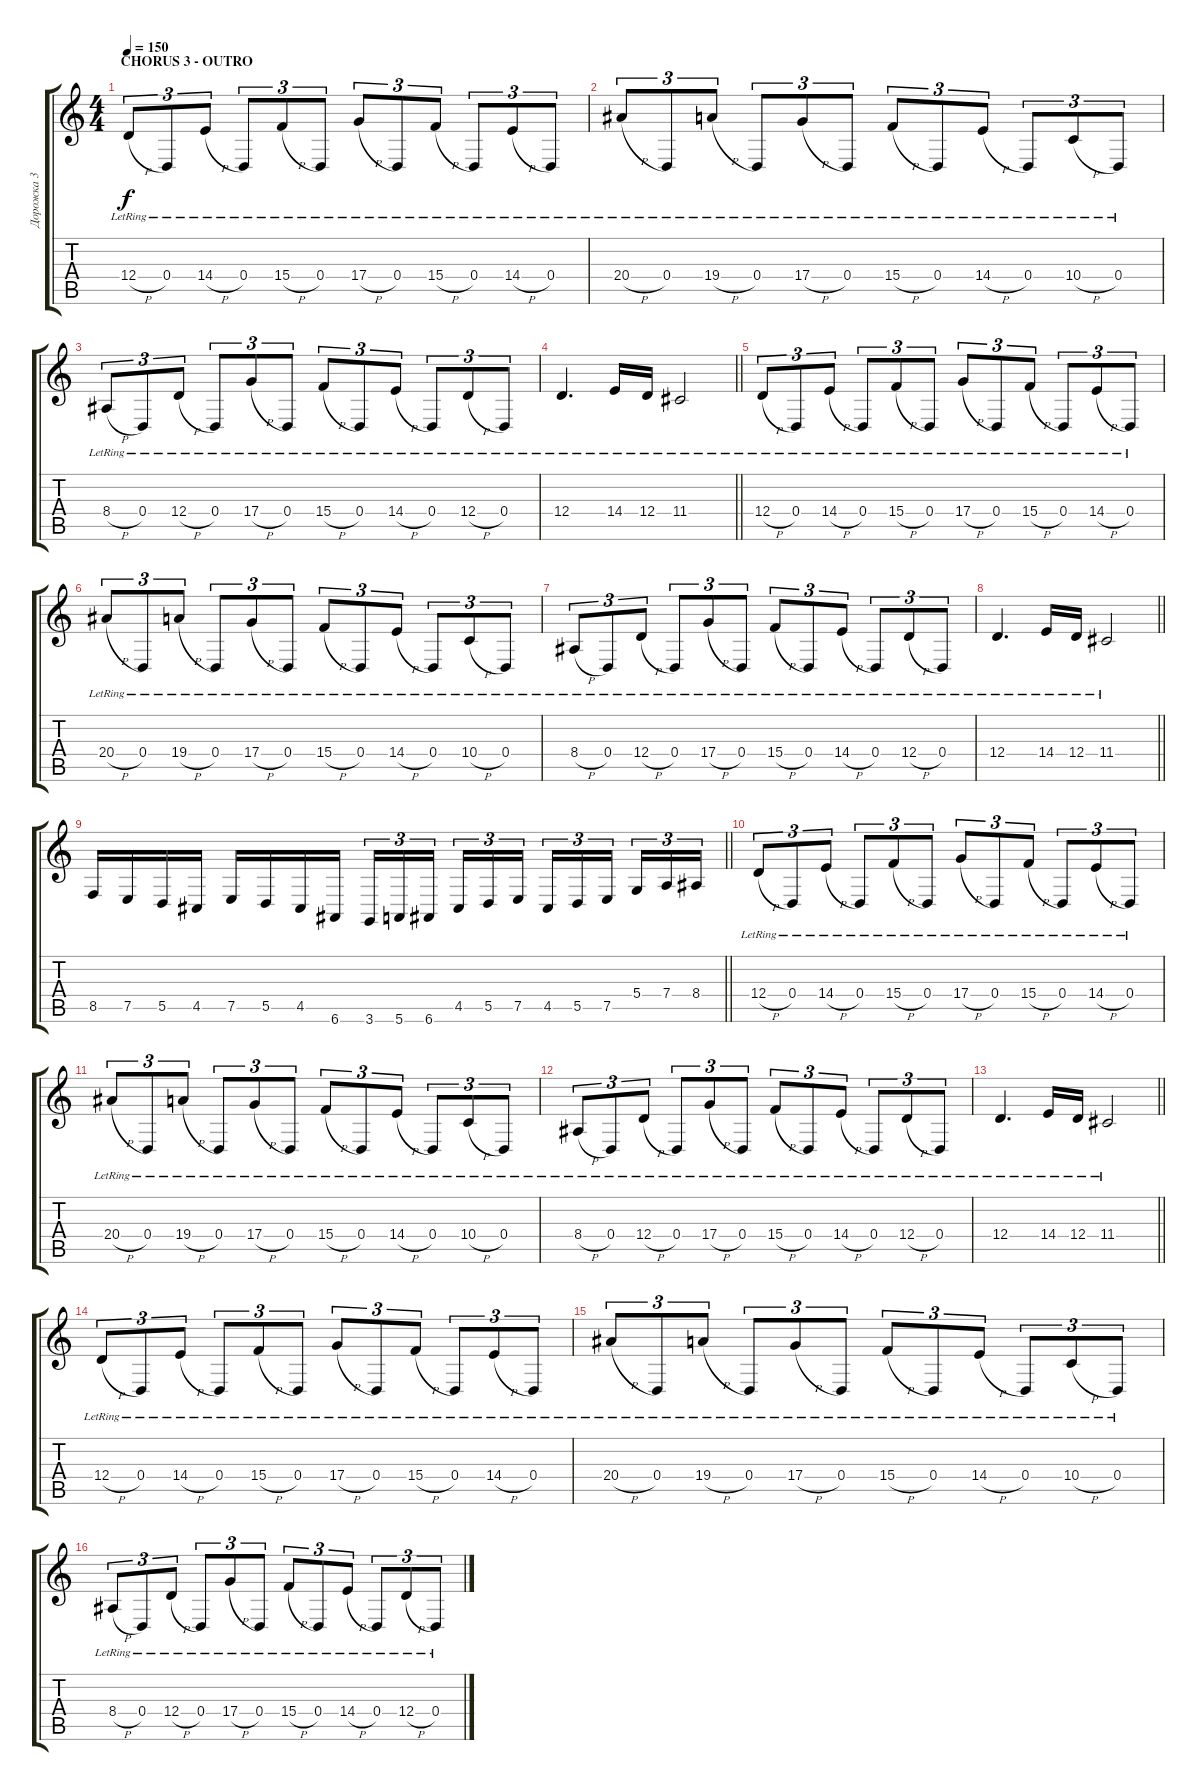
\track ("Дорожка 3" "Дорожка 3") {instrument harpsichord}
\staff {score tabs}
\tuning (E4 B3 G3 D3 A2 E2) {hide}
\ts (4 4)
\section ("" "CHORUS 3 - OUTRO")
\tempo 150
\clef g2
\ks c
12.4{h lr}.8{tu (3 2) dy f} 0.4{lr}.8{tu (3 2)} 14.4{h lr}.8{tu (3 2)} 0.4{lr}.8{tu (3 2)} 15.4{h lr}.8{tu (3 2)} 0.4{lr}.8{tu (3 2)} 17.4{h lr}.8{tu (3 2)} 0.4{lr}.8{tu (3 2)} 15.4{h lr}.8{tu (3 2)} 0.4{lr}.8{tu (3 2)} 14.4{h lr}.8{tu (3 2)} 0.4{lr}.8{tu (3 2)} |
20.4{h lr}.8{tu (3 2)} 0.4{lr}.8{tu (3 2)} 19.4{h lr}.8{tu (3 2)} 0.4{lr}.8{tu (3 2)} 17.4{h lr}.8{tu (3 2)} 0.4{lr}.8{tu (3 2)} 15.4{h lr}.8{tu (3 2)} 0.4{lr}.8{tu (3 2)} 14.4{h lr}.8{tu (3 2)} 0.4{lr}.8{tu (3 2)} 10.4{h lr}.8{tu (3 2)} 0.4{lr}.8{tu (3 2)} |
8.4{h lr}.8{tu (3 2)} 0.4{lr}.8{tu (3 2)} 12.4{h lr}.8{tu (3 2)} 0.4{lr}.8{tu (3 2)} 17.4{h lr}.8{tu (3 2)} 0.4{lr}.8{tu (3 2)} 15.4{h lr}.8{tu (3 2)} 0.4{lr}.8{tu (3 2)} 14.4{h lr}.8{tu (3 2)} 0.4{lr}.8{tu (3 2)} 12.4{h lr}.8{tu (3 2)} 0.4{lr}.8{tu (3 2)} |
\barLineRight lightlight
12.4{lr}.4{d} 14.4{lr}.16 12.4{lr}.16 11.4{lr}.2 |
12.4{h lr}.8{tu (3 2)} 0.4{lr}.8{tu (3 2)} 14.4{h lr}.8{tu (3 2)} 0.4{lr}.8{tu (3 2)} 15.4{h lr}.8{tu (3 2)} 0.4{lr}.8{tu (3 2)} 17.4{h lr}.8{tu (3 2)} 0.4{lr}.8{tu (3 2)} 15.4{h lr}.8{tu (3 2)} 0.4{lr}.8{tu (3 2)} 14.4{h lr}.8{tu (3 2)} 0.4{lr}.8{tu (3 2)} |
20.4{h lr}.8{tu (3 2)} 0.4{lr}.8{tu (3 2)} 19.4{h lr}.8{tu (3 2)} 0.4{lr}.8{tu (3 2)} 17.4{h lr}.8{tu (3 2)} 0.4{lr}.8{tu (3 2)} 15.4{h lr}.8{tu (3 2)} 0.4{lr}.8{tu (3 2)} 14.4{h lr}.8{tu (3 2)} 0.4{lr}.8{tu (3 2)} 10.4{h lr}.8{tu (3 2)} 0.4{lr}.8{tu (3 2)} |
8.4{h lr}.8{tu (3 2)} 0.4{lr}.8{tu (3 2)} 12.4{h lr}.8{tu (3 2)} 0.4{lr}.8{tu (3 2)} 17.4{h lr}.8{tu (3 2)} 0.4{lr}.8{tu (3 2)} 15.4{h lr}.8{tu (3 2)} 0.4{lr}.8{tu (3 2)} 14.4{h lr}.8{tu (3 2)} 0.4{lr}.8{tu (3 2)} 12.4{h lr}.8{tu (3 2)} 0.4{lr}.8{tu (3 2)} |
\barLineRight lightlight
12.4{lr}.4{d} 14.4{lr}.16 12.4{lr}.16 11.4{lr}.2 |
\barLineRight lightlight
8.5.16 7.5.16 5.5.16 4.5.16 7.5.16 5.5.16 4.5.16 6.6.16 3.6.16{tu (3 2)} 5.6.16{tu (3 2)} 6.6.16{tu (3 2)} 4.5.16{tu (3 2)} 5.5.16{tu (3 2)} 7.5.16{tu (3 2)} 4.5.16{tu (3 2)} 5.5.16{tu (3 2)} 7.5.16{tu (3 2)} 5.4.16{tu (3 2)} 7.4.16{tu (3 2)} 8.4.16{tu (3 2)} |
12.4{h lr}.8{tu (3 2)} 0.4{lr}.8{tu (3 2)} 14.4{h lr}.8{tu (3 2)} 0.4{lr}.8{tu (3 2)} 15.4{h lr}.8{tu (3 2)} 0.4{lr}.8{tu (3 2)} 17.4{h lr}.8{tu (3 2)} 0.4{lr}.8{tu (3 2)} 15.4{h lr}.8{tu (3 2)} 0.4{lr}.8{tu (3 2)} 14.4{h lr}.8{tu (3 2)} 0.4{lr}.8{tu (3 2)} |
20.4{h lr}.8{tu (3 2)} 0.4{lr}.8{tu (3 2)} 19.4{h lr}.8{tu (3 2)} 0.4{lr}.8{tu (3 2)} 17.4{h lr}.8{tu (3 2)} 0.4{lr}.8{tu (3 2)} 15.4{h lr}.8{tu (3 2)} 0.4{lr}.8{tu (3 2)} 14.4{h lr}.8{tu (3 2)} 0.4{lr}.8{tu (3 2)} 10.4{h lr}.8{tu (3 2)} 0.4{lr}.8{tu (3 2)} |
8.4{h lr}.8{tu (3 2)} 0.4{lr}.8{tu (3 2)} 12.4{h lr}.8{tu (3 2)} 0.4{lr}.8{tu (3 2)} 17.4{h lr}.8{tu (3 2)} 0.4{lr}.8{tu (3 2)} 15.4{h lr}.8{tu (3 2)} 0.4{lr}.8{tu (3 2)} 14.4{h lr}.8{tu (3 2)} 0.4{lr}.8{tu (3 2)} 12.4{h lr}.8{tu (3 2)} 0.4{lr}.8{tu (3 2)} |
\barLineRight lightlight
12.4{lr}.4{d} 14.4{lr}.16 12.4{lr}.16 11.4{lr}.2 |
12.4{h lr}.8{tu (3 2)} 0.4{lr}.8{tu (3 2)} 14.4{h lr}.8{tu (3 2)} 0.4{lr}.8{tu (3 2)} 15.4{h lr}.8{tu (3 2)} 0.4{lr}.8{tu (3 2)} 17.4{h lr}.8{tu (3 2)} 0.4{lr}.8{tu (3 2)} 15.4{h lr}.8{tu (3 2)} 0.4{lr}.8{tu (3 2)} 14.4{h lr}.8{tu (3 2)} 0.4{lr}.8{tu (3 2)} |
20.4{h lr}.8{tu (3 2)} 0.4{lr}.8{tu (3 2)} 19.4{h lr}.8{tu (3 2)} 0.4{lr}.8{tu (3 2)} 17.4{h lr}.8{tu (3 2)} 0.4{lr}.8{tu (3 2)} 15.4{h lr}.8{tu (3 2)} 0.4{lr}.8{tu (3 2)} 14.4{h lr}.8{tu (3 2)} 0.4{lr}.8{tu (3 2)} 10.4{h lr}.8{tu (3 2)} 0.4{lr}.8{tu (3 2)} |
8.4{h lr}.8{tu (3 2)} 0.4{lr}.8{tu (3 2)} 12.4{h lr}.8{tu (3 2)} 0.4{lr}.8{tu (3 2)} 17.4{h lr}.8{tu (3 2)} 0.4{lr}.8{tu (3 2)} 15.4{h lr}.8{tu (3 2)} 0.4{lr}.8{tu (3 2)} 14.4{h lr}.8{tu (3 2)} 0.4{lr}.8{tu (3 2)} 12.4{h lr}.8{tu (3 2)} 0.4{lr}.8{tu (3 2)}
